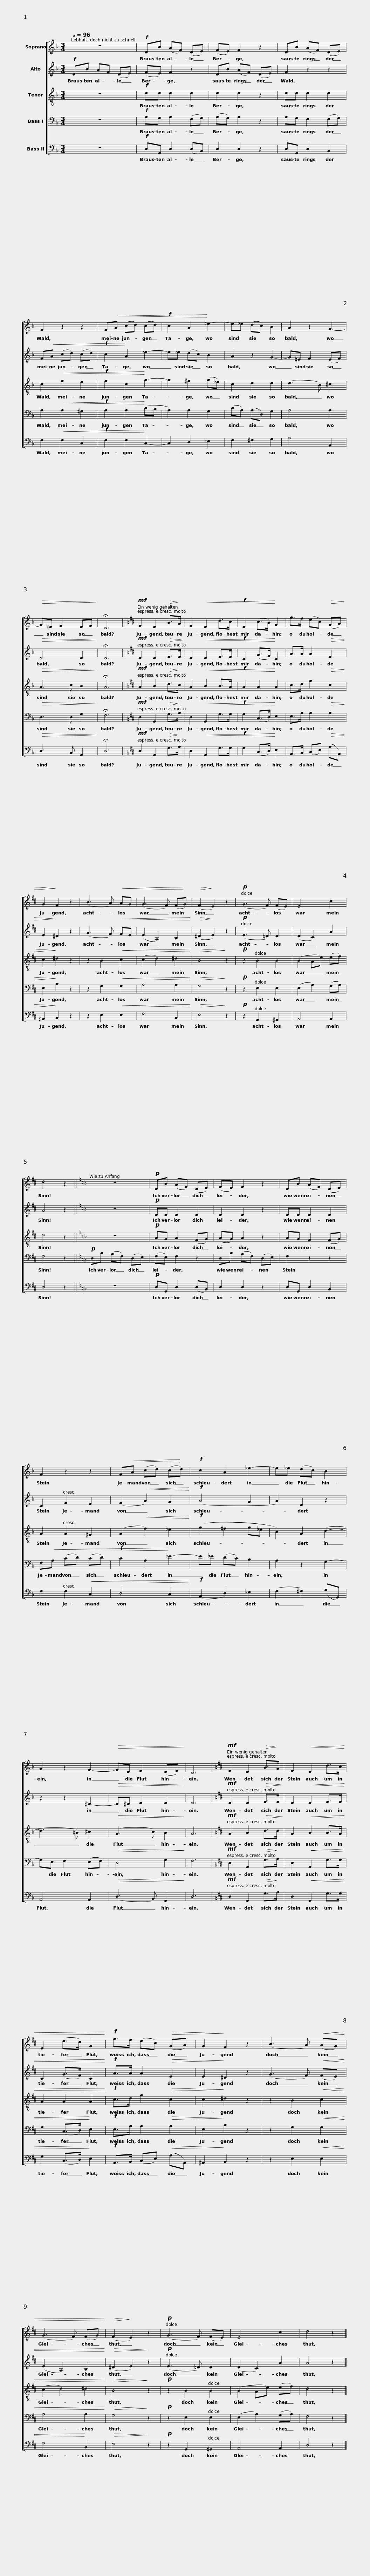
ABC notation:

X:1
%%score [ 1 2 3 4 5 ]
L:1/8
Q:1/4=96
M:3/4
I:linebreak $
K:F
V:1 treble
V:2 treble
V:3 treble-8
V:4 bass
V:5 bass
V:1
 z6 |!f! DB (AF) (DE) | (FE) F2 z2 | DB (AF) (DE) |$ F2 z2 z2 |$ %5
 F!<(!A (cd) (cd) |!f! c2 A2!<)! _e2- | e_e (dc) B2 | A2 z2 G2- |!>(! G=E F2 EF!>)! | %10
 !fermata!D6 ||$[K:D]!mf! F2 E2!>(! B>!>)!A | F2!<(! E2 d>c |!f! E2 (c>B)!<)! G2 | g>f (ec)!>(! (GA) | %15
 G2!>)! F2 z2 | (B3 A)!<(! AG |$ (G3 F) (F!<)!G) |!>(! (F2!>)! E2) z2 |!p! (G3 F) (FE) | %20
 E4 c2 | d4 z2 ||[K:F] z6 |!p! DB (AF) (DE) |$ (FE) F2 z2 | %25
 DB (AF) (DE) | F2 z2 z2 | F!<(!A (cd) (c!<)!d) |$!f! c2 A2 _e2- |$ e_e (dc) B2 | %30
 A2 z2 G2- |!>(! GE F2 (EF)!>)! | D6 |[K:D]!mf! F2 E2!>(! B>!>)!A |$ F2!<(! E2 d>c | %35
 E2 (e>d) G2!<)! |!f! g>f (ec)!>(! (GA) | G2!>)! F2 z2 | (B3 A)!<(! (AG) |$ (G3 F) (FG)!<)! | %40
!>(! (F2!>)! E2) z2 |!p! (G3 F) (FE) | E4 c2 | d4 z2 |] %44
V:2
!f! DB AF (DE) | (FE) F2 z2 | DB (AF) (DE) | F2 z2 z2 |$ F!<(!A (cd) (cd) |$ %5
!f! c2!<)! A2 _e2- | e_e (dc) B2 | A2 z2 G2- | G=E F2 (EF) |!>(! D4 D2!>)! | %10
 !fermata!D6 ||$[K:D]!mf! D2 D2!>(! E>E!>)! | D2!<(! D2 E>E |!f! C2 (G>F)!<)! C2 | A>A A2!>(! E2 | %15
 E2!>)! ^D2 z2 | (G3 F)!<(! FE |$ (E2 A,2) B,2!<)! |!>(! (^D2!>)! E2) z2 |!p! (E3 =D) D2 | %20
 (D2 C2) A2 | A4 z2 ||[K:F] z6 |!p! DD D2 D2 |$ D2 D2 z2 | %25
 DD D2 D2 | C2 F2 E2 | (F2!<(! A2) G2!<)! |$!f! (A4 G2 |$ A2) D2 z2 | %30
 z2 z2 ^C2- |!>(! C^C D2 D2!>)! | D6 |[K:D]!mf! D2 D2!>(! E>E!>)! |$ D2!<(! D2 E>E | %35
 C2 (G>F) C2!<)! |!f! A>A A2!>(! E2 | E2!>)! ^D2 z2 | (G3 F)!<(! (FE) |$ (E2 A,2) B,2!<)! | %40
!>(! (^D2 E2)!>)! z2 |!p! (E3 =D) D2 | (D2 C2) A2 | A4 z2 |] %44
V:3
 z6 |!f! dd d2 d2 | d2 d2 z2 | dd d2 d2 |$ c2!<(! f2 e2 |$ %5
!f! f2 c2!<)! g2- | g2 ^f2 (g_e) | c2 d2 d2 | (d3 B) ^c2 |!>(! A3 c B2!>)! | %10
 !fermata!A6 ||$[K:D]!mf! A2 B2!>(! d>!>)!c | A2!<(! B2 B>A |!f! A2 A2!<)! A2 | c>d g2!>(! c2 | %15
 c2!>)! ^d2 z2 | z2 B2!<(! c2 |$ (c2 d2) ^d2!<)! |!>(! B4!>)! z2 |!p! z2 B2 B2 | %20
 (B2 Ae) (ef) | d4 z2 ||[K:F] z6 |!p! AG A2 (FG) |$ (AG) A2 z2 | %25
 AG F2 (FG) | A2 A2 ^G2 | (A2!<(! f2) _e2!<)! |$!f! (g2 ^f2 g_e |$ c2) A2 (d2- | %30
 d3 =B) ^c2 |!>(! (A3 c) B2!>)! | A6 |[K:D]!mf! A2 B2!>(! d>d!>)! |$ A2!<(! B2 B>A | %35
 A2 A2 A2!<)! |!f! c>d g2!>(! c2 | c2!>)! ^d2 z2 | z2 B2!<(! c2 |$ (c2 d2) ^d2!<)! | %40
!>(! B4!>)! z2 |!p! z2 B2 B2 | (B2 Ae) (ef) | d4 z2 |] %44
V:4
 z6 |!f! A,G, A,2 (F,G,) | (A,G,) A,2 z2 | A,G, F,2 (F,G,) |$ A,2!<(! A,2 ^G,2 |$ %5
!f! A,2 A,2!<)! (CB, | A,2) A,2 G,2 | (CA,) (A,D,) G,2 | A,4 A,2 |!>(! D,3 D, G,2!>)! | %10
 !fermata!F,6 ||$[K:D]!mf! D,2 G,,2!>(! G,>!>)!A, | D,2!<(! G,,2 G,>G, |!f! G,2 (C,>D,)!<)! E,2 | E,>A, A,2!>(! A,2 | %15
 E,2!>)! B,2 z2 | z2 G,2!<(! G,2 |$ A,4 A,2!<)! |!>(! G,4!>)! z2 |!p! z2 E,2 E,2 | %20
 (E,2 A,2) (G,A,) | F,4 z2 ||[K:F]!p! D,B, (A,F,) (D,E,) | (F,E,) F,2 z2 |$ D,B, (A,F,) (D,E,) | %25
 F,2 z2 z2 | F,!<(!A, (CD) (CD) |!f! C2 A,2!<)! _E2- |$ E_E (DC) B,2 |$ A,2 z2 G,2- | %30
 G,E, F,2 (E,F,) |!>(! D,4 G,2!>)! | F,6 |[K:D]!mf! D,2 G,,2!>(! G,>!>)!A, |$ D,2!<(! G,,2 G,>G, | %35
 G,2 (C,>D,)!<)! E,2 |!f! E,>A, A,2!>(! A,2 | E,2!>)! B,2 z2 | z2 G,2!<(! G,2 |$ A,4 A,2!<)! | %40
!>(! G,4!>)! z2 |!p! z2 E,2 E,2 | (E,2 A,2) (G,A,) | F,4 z2 |] %44
V:5
 z6 |!f! D,G,, D,2 (D,B,,) | D,2 D,2 z2 | D,G,, D,2 B,,2 |$ F,2!<(! F,2 C,2 |$ %5
!f! F,2 F,2!<)! C,2- | C,2 D,2 _E,2 | F,2 ^F,2 G,2 | A,4 A,,2 |!>(! D,3 B,, G,,2!>)! | %10
 !fermata!D,6 ||$[K:D]!mf! D,2 G,,2!>(! G,>!>)!A, | D,2!<(! G,,2 G,>G, |!f! G,2 (C,>D,)!<)! E,2 | A,,>B,, (C,E,)!>(! (A,A,,) | %15
 ^A,,2!>)! B,,2 z2 | z2 E,2!<(! E,2 |$ F,4 B,,2!<)! |!>(! E,4!>)! z2 |!p! z2 G,,2 ^G,,2 | %20
 A,,4 A,,2 | D,4 z2 ||[K:F] z6 |!p! D,G,, D,2 (D,B,,) |$ D,2 D,2 z2 | %25
 D,G,, D,2 B,,2 | F,2 F,2!<(! C,2 | D,4 C,2!<)! |$!f! (A,,2 D,2) _E,2 |$ (F,2 ^F,2) (G,G,,) | %30
 A,,4 A,,2 |!>(! (D,3 B,,) G,,2!>)! | D,6 |[K:D]!mf! D,2 G,,2!>(! G,>!>)!A, |$ D,2!<(! G,,2 G,>G, | %35
 G,2 (C,>D,)!<)! E,2 |!f! A,,>B,, (C,E,)!>(! (A,A,,) | ^A,,2!>)! B,,2 z2 | z2 E,2!<(! E,2 |$ F,4!<)! B,,2 | %40
!>(! E,4!>)! z2 |!p! z2 G,,2 ^G,,2 | A,,4 A,,2 | D,4 z2 |] %44
